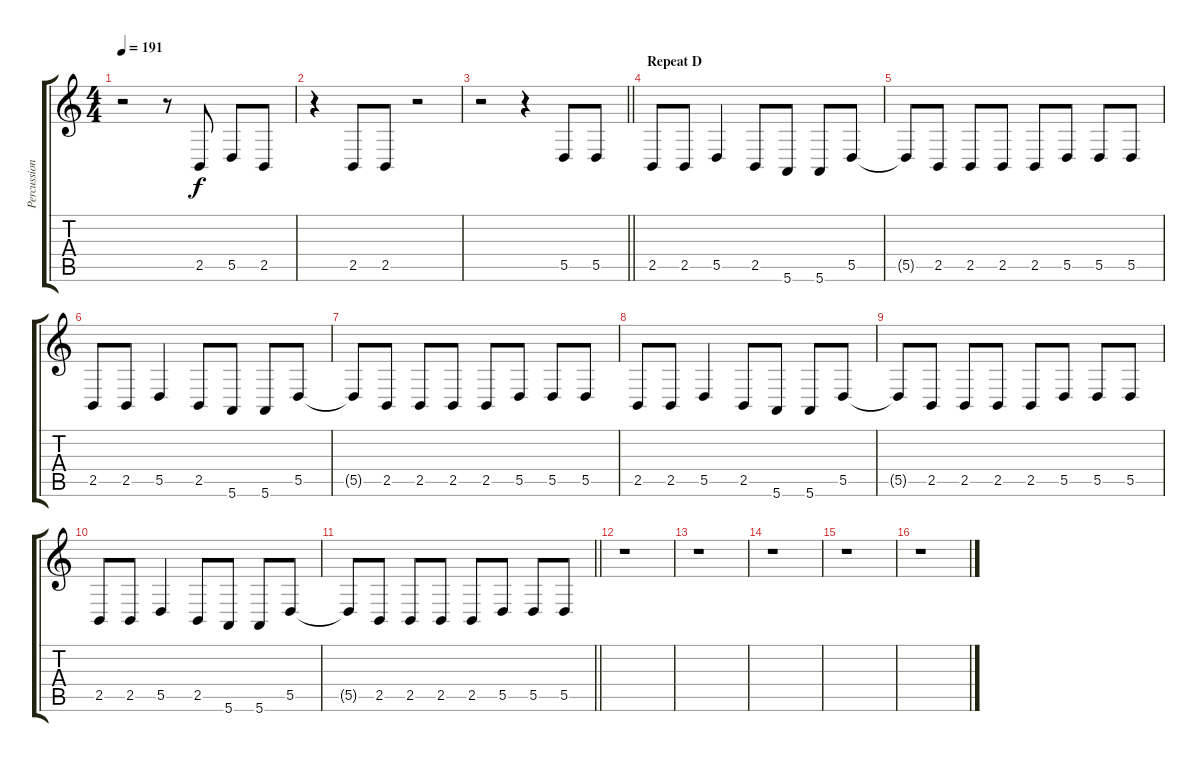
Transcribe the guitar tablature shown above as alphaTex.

\track ("Percussion II" "Percussion") {instrument synthdrum}
\staff {score tabs}
\tuning (E4 B3 G3 D3 A2 E2) {hide}
\ts (4 4)
\tempo 191
\clef g2
\ks c
r.2{dy f} r.8 2.5.8 5.5.8 2.5.8 |
r.4 2.5.8 2.5.8 r.2 |
\barLineRight lightlight
r.2 r.4 5.5.8 5.5.8 |
\section ("" "Repeat D")
2.5.8 2.5.8 5.5.4 2.5.8 5.6.8 5.6.8 5.5.8 |
5.5{t}.8 2.5.8 2.5.8 2.5.8 2.5.8 5.5.8 5.5.8 5.5.8 |
2.5.8 2.5.8 5.5.4 2.5.8 5.6.8 5.6.8 5.5.8 |
5.5{t}.8 2.5.8 2.5.8 2.5.8 2.5.8 5.5.8 5.5.8 5.5.8 |
2.5.8 2.5.8 5.5.4 2.5.8 5.6.8 5.6.8 5.5.8 |
5.5{t}.8 2.5.8 2.5.8 2.5.8 2.5.8 5.5.8 5.5.8 5.5.8 |
2.5.8 2.5.8 5.5.4 2.5.8 5.6.8 5.6.8 5.5.8 |
\barLineRight lightlight
5.5{t}.8 2.5.8 2.5.8 2.5.8 2.5.8 5.5.8 5.5.8 5.5.8 |
r.1 |
r.1 |
r.1 |
r.1 |
r.1
